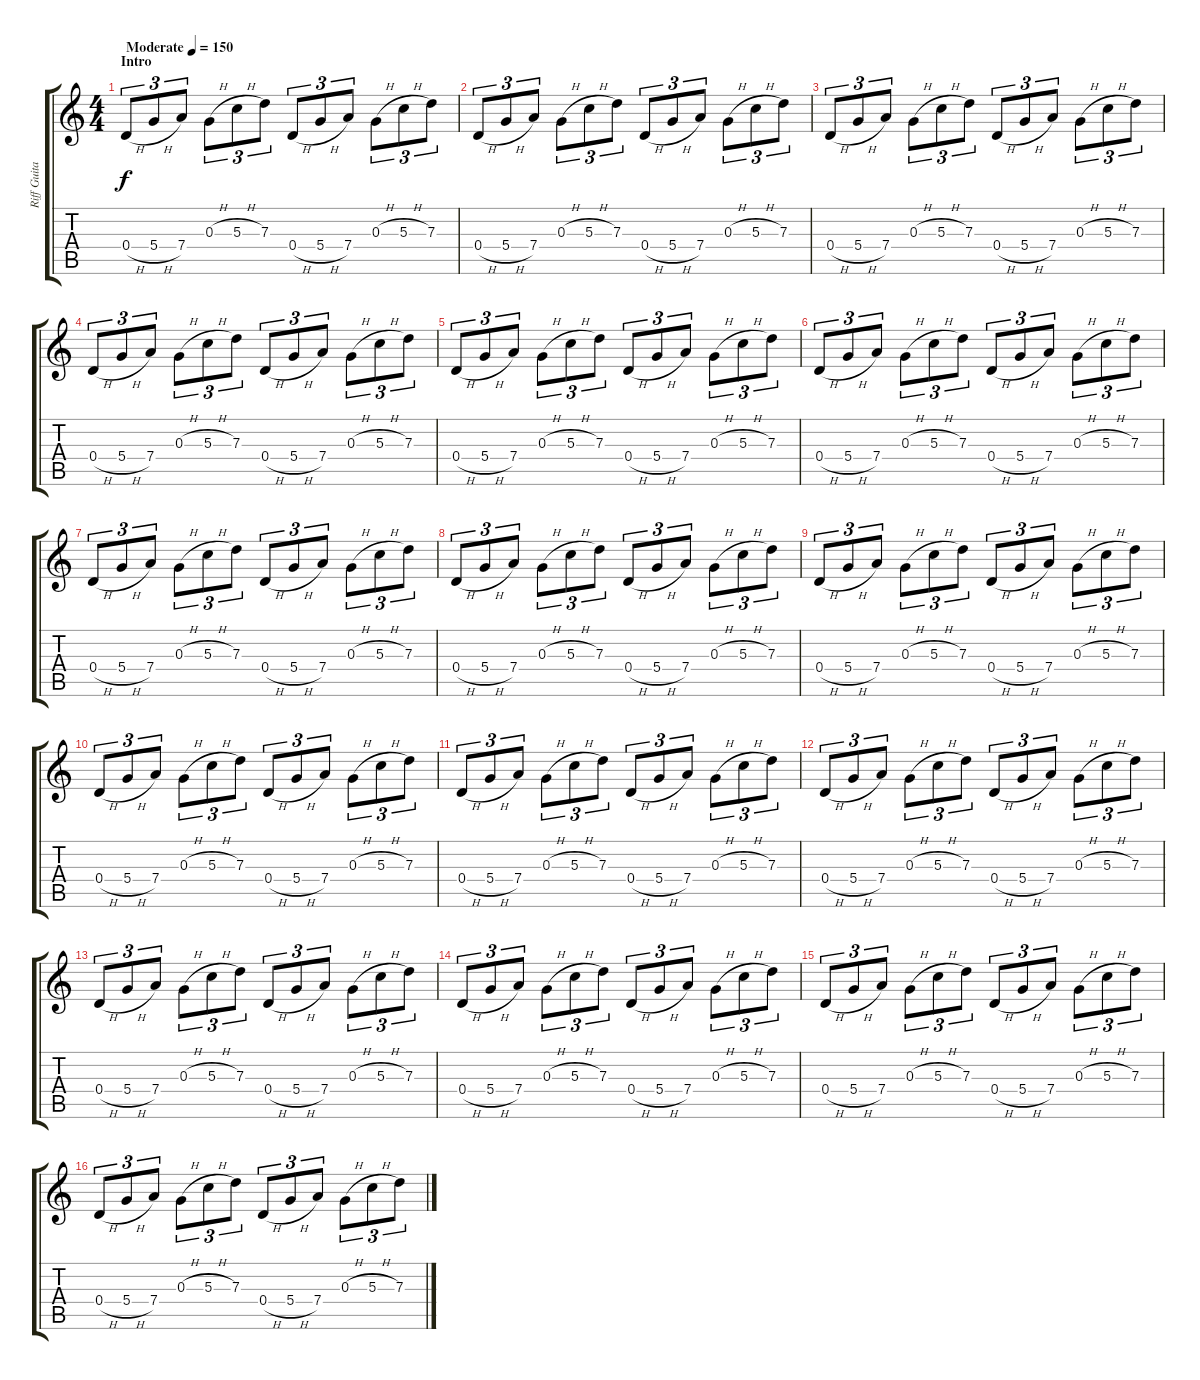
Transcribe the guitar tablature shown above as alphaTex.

\track ("Riff Guitar" "Riff Guita") {instrument distortionguitar}
\staff {score tabs}
\tuning (E4 B3 G3 D3 A2 D2) {hide}
\ts (4 4)
\section ("" "Intro")
\tempo (150 "Moderate")
\clef g2
\ks c
0.4{h}.8{tu (3 2) dy f instrument distortionguitar} 5.4{h}.8{tu (3 2)} 7.4.8{tu (3 2)} 0.3{h}.8{tu (3 2)} 5.3{h}.8{tu (3 2)} 7.3.8{tu (3 2)} 0.4{h}.8{tu (3 2)} 5.4{h}.8{tu (3 2)} 7.4.8{tu (3 2)} 0.3{h}.8{tu (3 2)} 5.3{h}.8{tu (3 2)} 7.3.8{tu (3 2)} |
0.4{h}.8{tu (3 2)} 5.4{h}.8{tu (3 2)} 7.4.8{tu (3 2)} 0.3{h}.8{tu (3 2)} 5.3{h}.8{tu (3 2)} 7.3.8{tu (3 2)} 0.4{h}.8{tu (3 2)} 5.4{h}.8{tu (3 2)} 7.4.8{tu (3 2)} 0.3{h}.8{tu (3 2)} 5.3{h}.8{tu (3 2)} 7.3.8{tu (3 2)} |
0.4{h}.8{tu (3 2)} 5.4{h}.8{tu (3 2)} 7.4.8{tu (3 2)} 0.3{h}.8{tu (3 2)} 5.3{h}.8{tu (3 2)} 7.3.8{tu (3 2)} 0.4{h}.8{tu (3 2)} 5.4{h}.8{tu (3 2)} 7.4.8{tu (3 2)} 0.3{h}.8{tu (3 2)} 5.3{h}.8{tu (3 2)} 7.3.8{tu (3 2)} |
0.4{h}.8{tu (3 2)} 5.4{h}.8{tu (3 2)} 7.4.8{tu (3 2)} 0.3{h}.8{tu (3 2)} 5.3{h}.8{tu (3 2)} 7.3.8{tu (3 2)} 0.4{h}.8{tu (3 2)} 5.4{h}.8{tu (3 2)} 7.4.8{tu (3 2)} 0.3{h}.8{tu (3 2)} 5.3{h}.8{tu (3 2)} 7.3.8{tu (3 2)} |
0.4{h}.8{tu (3 2)} 5.4{h}.8{tu (3 2)} 7.4.8{tu (3 2)} 0.3{h}.8{tu (3 2)} 5.3{h}.8{tu (3 2)} 7.3.8{tu (3 2)} 0.4{h}.8{tu (3 2)} 5.4{h}.8{tu (3 2)} 7.4.8{tu (3 2)} 0.3{h}.8{tu (3 2)} 5.3{h}.8{tu (3 2)} 7.3.8{tu (3 2)} |
0.4{h}.8{tu (3 2)} 5.4{h}.8{tu (3 2)} 7.4.8{tu (3 2)} 0.3{h}.8{tu (3 2)} 5.3{h}.8{tu (3 2)} 7.3.8{tu (3 2)} 0.4{h}.8{tu (3 2)} 5.4{h}.8{tu (3 2)} 7.4.8{tu (3 2)} 0.3{h}.8{tu (3 2)} 5.3{h}.8{tu (3 2)} 7.3.8{tu (3 2)} |
0.4{h}.8{tu (3 2)} 5.4{h}.8{tu (3 2)} 7.4.8{tu (3 2)} 0.3{h}.8{tu (3 2)} 5.3{h}.8{tu (3 2)} 7.3.8{tu (3 2)} 0.4{h}.8{tu (3 2)} 5.4{h}.8{tu (3 2)} 7.4.8{tu (3 2)} 0.3{h}.8{tu (3 2)} 5.3{h}.8{tu (3 2)} 7.3.8{tu (3 2)} |
0.4{h}.8{tu (3 2)} 5.4{h}.8{tu (3 2)} 7.4.8{tu (3 2)} 0.3{h}.8{tu (3 2)} 5.3{h}.8{tu (3 2)} 7.3.8{tu (3 2)} 0.4{h}.8{tu (3 2)} 5.4{h}.8{tu (3 2)} 7.4.8{tu (3 2)} 0.3{h}.8{tu (3 2)} 5.3{h}.8{tu (3 2)} 7.3.8{tu (3 2)} |
0.4{h}.8{tu (3 2)} 5.4{h}.8{tu (3 2)} 7.4.8{tu (3 2)} 0.3{h}.8{tu (3 2)} 5.3{h}.8{tu (3 2)} 7.3.8{tu (3 2)} 0.4{h}.8{tu (3 2)} 5.4{h}.8{tu (3 2)} 7.4.8{tu (3 2)} 0.3{h}.8{tu (3 2)} 5.3{h}.8{tu (3 2)} 7.3.8{tu (3 2)} |
0.4{h}.8{tu (3 2)} 5.4{h}.8{tu (3 2)} 7.4.8{tu (3 2)} 0.3{h}.8{tu (3 2)} 5.3{h}.8{tu (3 2)} 7.3.8{tu (3 2)} 0.4{h}.8{tu (3 2)} 5.4{h}.8{tu (3 2)} 7.4.8{tu (3 2)} 0.3{h}.8{tu (3 2)} 5.3{h}.8{tu (3 2)} 7.3.8{tu (3 2)} |
0.4{h}.8{tu (3 2)} 5.4{h}.8{tu (3 2)} 7.4.8{tu (3 2)} 0.3{h}.8{tu (3 2)} 5.3{h}.8{tu (3 2)} 7.3.8{tu (3 2)} 0.4{h}.8{tu (3 2)} 5.4{h}.8{tu (3 2)} 7.4.8{tu (3 2)} 0.3{h}.8{tu (3 2)} 5.3{h}.8{tu (3 2)} 7.3.8{tu (3 2)} |
0.4{h}.8{tu (3 2)} 5.4{h}.8{tu (3 2)} 7.4.8{tu (3 2)} 0.3{h}.8{tu (3 2)} 5.3{h}.8{tu (3 2)} 7.3.8{tu (3 2)} 0.4{h}.8{tu (3 2)} 5.4{h}.8{tu (3 2)} 7.4.8{tu (3 2)} 0.3{h}.8{tu (3 2)} 5.3{h}.8{tu (3 2)} 7.3.8{tu (3 2)} |
0.4{h}.8{tu (3 2)} 5.4{h}.8{tu (3 2)} 7.4.8{tu (3 2)} 0.3{h}.8{tu (3 2)} 5.3{h}.8{tu (3 2)} 7.3.8{tu (3 2)} 0.4{h}.8{tu (3 2)} 5.4{h}.8{tu (3 2)} 7.4.8{tu (3 2)} 0.3{h}.8{tu (3 2)} 5.3{h}.8{tu (3 2)} 7.3.8{tu (3 2)} |
0.4{h}.8{tu (3 2)} 5.4{h}.8{tu (3 2)} 7.4.8{tu (3 2)} 0.3{h}.8{tu (3 2)} 5.3{h}.8{tu (3 2)} 7.3.8{tu (3 2)} 0.4{h}.8{tu (3 2)} 5.4{h}.8{tu (3 2)} 7.4.8{tu (3 2)} 0.3{h}.8{tu (3 2)} 5.3{h}.8{tu (3 2)} 7.3.8{tu (3 2)} |
0.4{h}.8{tu (3 2)} 5.4{h}.8{tu (3 2)} 7.4.8{tu (3 2)} 0.3{h}.8{tu (3 2)} 5.3{h}.8{tu (3 2)} 7.3.8{tu (3 2)} 0.4{h}.8{tu (3 2)} 5.4{h}.8{tu (3 2)} 7.4.8{tu (3 2)} 0.3{h}.8{tu (3 2)} 5.3{h}.8{tu (3 2)} 7.3.8{tu (3 2)} |
0.4{h}.8{tu (3 2)} 5.4{h}.8{tu (3 2)} 7.4.8{tu (3 2)} 0.3{h}.8{tu (3 2)} 5.3{h}.8{tu (3 2)} 7.3.8{tu (3 2)} 0.4{h}.8{tu (3 2)} 5.4{h}.8{tu (3 2)} 7.4.8{tu (3 2)} 0.3{h}.8{tu (3 2)} 5.3{h}.8{tu (3 2)} 7.3.8{tu (3 2)}
